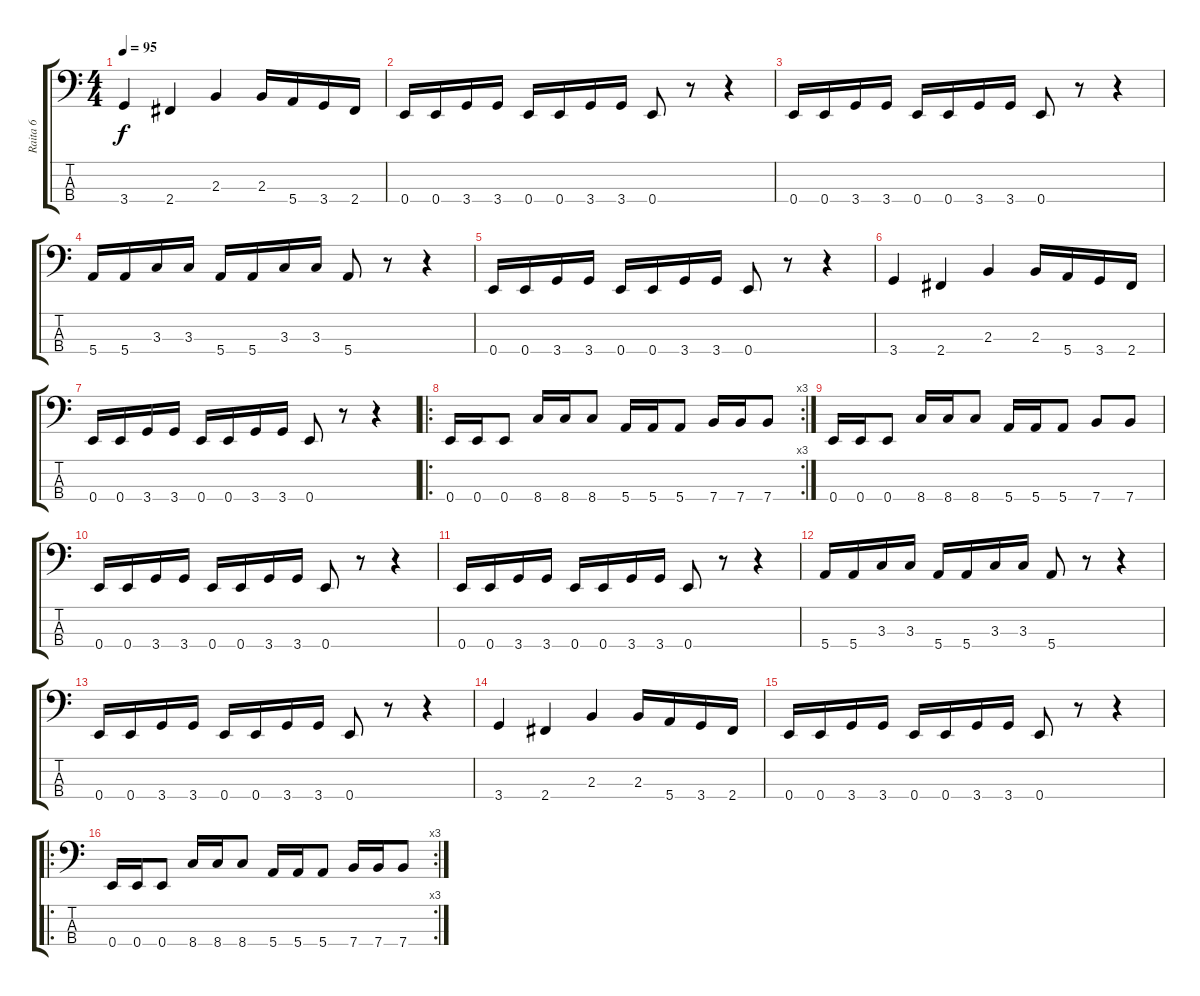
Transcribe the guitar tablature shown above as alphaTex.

\track ("Raita 6" "Raita 6") {instrument electricbassfinger}
\staff {score tabs}
\tuning (G2 D2 A1 E1) {hide}
\ts (4 4)
\tempo 95
\clef f4
\ks c
3.4.4{dy f instrument electricbassfinger} 2.4.4 2.3.4 2.3.16 5.4.16 3.4.16 2.4.16 |
0.4.16 0.4.16 3.4.16 3.4.16 0.4.16 0.4.16 3.4.16 3.4.16 0.4.8 r.8 r.4 |
0.4.16 0.4.16 3.4.16 3.4.16 0.4.16 0.4.16 3.4.16 3.4.16 0.4.8 r.8 r.4 |
5.4.16 5.4.16 3.3.16 3.3.16 5.4.16 5.4.16 3.3.16 3.3.16 5.4.8 r.8 r.4 |
0.4.16 0.4.16 3.4.16 3.4.16 0.4.16 0.4.16 3.4.16 3.4.16 0.4.8 r.8 r.4 |
3.4.4 2.4.4 2.3.4 2.3.16 5.4.16 3.4.16 2.4.16 |
0.4.16 0.4.16 3.4.16 3.4.16 0.4.16 0.4.16 3.4.16 3.4.16 0.4.8 r.8 r.4 |
\ro
\rc 3
0.4.16 0.4.16 0.4.8 8.4.16 8.4.16 8.4.8 5.4.16 5.4.16 5.4.8 7.4.16 7.4.16 7.4.8 |
0.4.16 0.4.16 0.4.8 8.4.16 8.4.16 8.4.8 5.4.16 5.4.16 5.4.8 7.4.8 7.4.8 |
0.4.16 0.4.16 3.4.16 3.4.16 0.4.16 0.4.16 3.4.16 3.4.16 0.4.8 r.8 r.4 |
0.4.16 0.4.16 3.4.16 3.4.16 0.4.16 0.4.16 3.4.16 3.4.16 0.4.8 r.8 r.4 |
5.4.16 5.4.16 3.3.16 3.3.16 5.4.16 5.4.16 3.3.16 3.3.16 5.4.8 r.8 r.4 |
0.4.16 0.4.16 3.4.16 3.4.16 0.4.16 0.4.16 3.4.16 3.4.16 0.4.8 r.8 r.4 |
3.4.4 2.4.4 2.3.4 2.3.16 5.4.16 3.4.16 2.4.16 |
0.4.16 0.4.16 3.4.16 3.4.16 0.4.16 0.4.16 3.4.16 3.4.16 0.4.8 r.8 r.4 |
\ro
\rc 3
0.4.16 0.4.16 0.4.8 8.4.16 8.4.16 8.4.8 5.4.16 5.4.16 5.4.8 7.4.16 7.4.16 7.4.8
